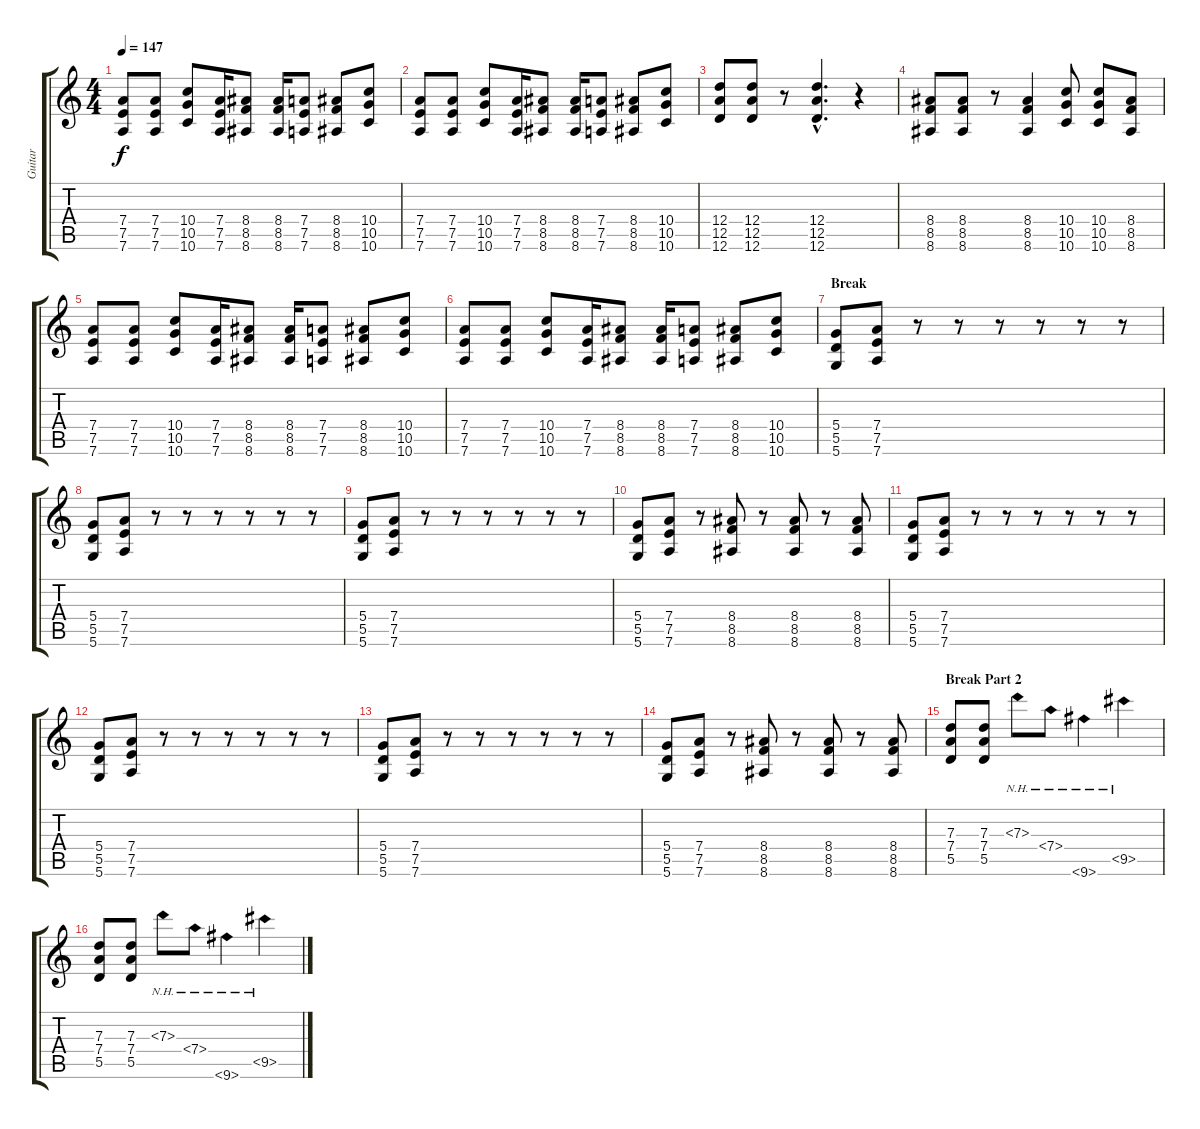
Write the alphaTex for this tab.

\track ("Guitar" "Guitar") {instrument distortionguitar}
\staff {score tabs}
\tuning (E4 B3 G3 D3 A2 D2) {hide}
\ts (4 4)
\tempo 147
\clef g2
\ks c
(7.4 7.5 7.6).8{dy f volume 16 instrument distortionguitar} (7.4 7.5 7.6).8 (10.4 10.5 10.6).8 (7.4 7.5 7.6).16 (8.4 8.5 8.6).8 (8.4 8.5 8.6).16 (7.4 7.5 7.6).8 (8.4 8.5 8.6).8 (10.4 10.5 10.6).8 |
(7.4 7.5 7.6).8 (7.4 7.5 7.6).8 (10.4 10.5 10.6).8 (7.4 7.5 7.6).16 (8.4 8.5 8.6).8 (8.4 8.5 8.6).16 (7.4 7.5 7.6).8 (8.4 8.5 8.6).8 (10.4 10.5 10.6).8 |
(12.4 12.5 12.6).8 (12.4 12.5 12.6).8 r.8 (12.4{hac} 12.5{hac} 12.6{hac}).4{d} r.4 |
(8.4 8.5 8.6).8 (8.4 8.5 8.6).8 r.8 (8.4 8.5 8.6).4 (10.4 10.5 10.6).8 (10.4 10.5 10.6).8 (8.4 8.5 8.6).8 |
(7.4 7.5 7.6).8{volume 16 instrument distortionguitar} (7.4 7.5 7.6).8 (10.4 10.5 10.6).8 (7.4 7.5 7.6).16 (8.4 8.5 8.6).8 (8.4 8.5 8.6).16 (7.4 7.5 7.6).8 (8.4 8.5 8.6).8 (10.4 10.5 10.6).8 |
(7.4 7.5 7.6).8 (7.4 7.5 7.6).8 (10.4 10.5 10.6).8 (7.4 7.5 7.6).16 (8.4 8.5 8.6).8 (8.4 8.5 8.6).16 (7.4 7.5 7.6).8 (8.4 8.5 8.6).8 (10.4 10.5 10.6).8 |
\section ("" "Break")
(5.4 5.5 5.6).8 (7.4 7.5 7.6).8 r.8 r.8 r.8 r.8 r.8 r.8 |
(5.4 5.5 5.6).8 (7.4 7.5 7.6).8 r.8 r.8 r.8 r.8 r.8 r.8 |
(5.4 5.5 5.6).8 (7.4 7.5 7.6).8 r.8 r.8 r.8 r.8 r.8 r.8 |
(5.4 5.5 5.6).8 (7.4 7.5 7.6).8 r.8 (8.4 8.5 8.6).8 r.8 (8.4 8.5 8.6).8 r.8 (8.4 8.5 8.6).8 |
(5.4 5.5 5.6).8 (7.4 7.5 7.6).8 r.8 r.8 r.8 r.8 r.8 r.8 |
(5.4 5.5 5.6).8 (7.4 7.5 7.6).8 r.8 r.8 r.8 r.8 r.8 r.8 |
(5.4 5.5 5.6).8 (7.4 7.5 7.6).8 r.8 r.8 r.8 r.8 r.8 r.8 |
(5.4 5.5 5.6).8 (7.4 7.5 7.6).8 r.8 (8.4 8.5 8.6).8 r.8 (8.4 8.5 8.6).8 r.8 (8.4 8.5 8.6).8 |
\section ("" "Break Part 2")
(7.3 7.4 5.5).8 (7.3 7.4 5.5).8 7.3{nh}.8 7.4{nh}.8 9.6{nh}.4 9.5{nh}.4 |
(7.3 7.4 5.5).8 (7.3 7.4 5.5).8 7.3{nh}.8 7.4{nh}.8 9.6{nh}.4 9.5{nh}.4
